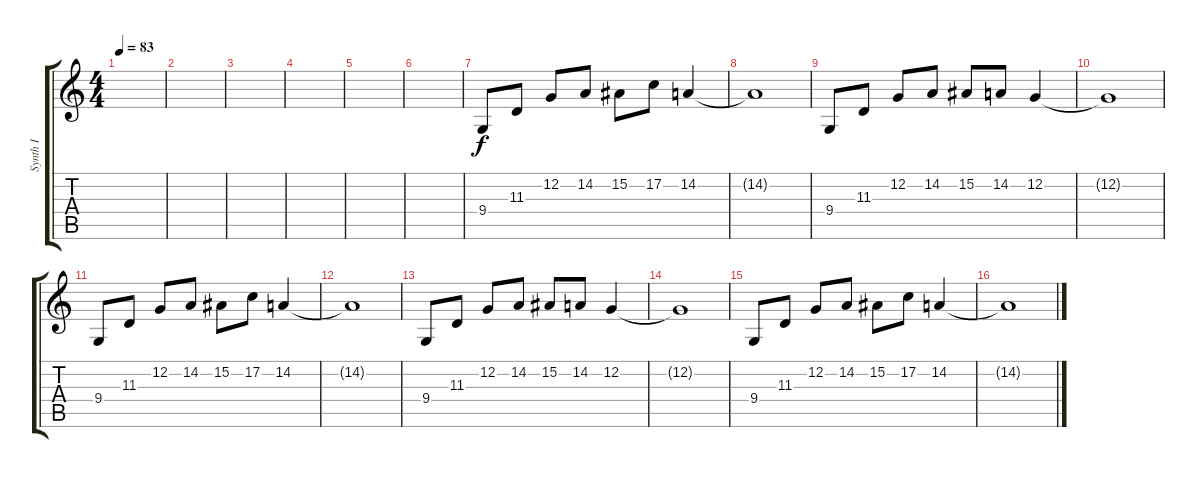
\track ("Synth I" "Synth I") {instrument stringensemble1}
\staff {score tabs}
\tuning (C4 G3 Eb3 Bb2 F2 C2) {hide}
\ts (4 4)
\tempo 83
\clef g2
\ks c
|
|
|
|
|
|
9.4.8 11.3.8 12.2.8 14.2.8 15.2.8 17.2.8 14.2.4 |
14.2{t}.1 |
9.4.8 11.3.8 12.2.8 14.2.8 15.2.8 14.2.8 12.2.4 |
12.2{t}.1 |
9.4.8 11.3.8 12.2.8 14.2.8 15.2.8 17.2.8 14.2.4 |
14.2{t}.1 |
9.4.8 11.3.8 12.2.8 14.2.8 15.2.8 14.2.8 12.2.4 |
12.2{t}.1 |
9.4.8 11.3.8 12.2.8 14.2.8 15.2.8 17.2.8 14.2.4 |
14.2{t}.1
